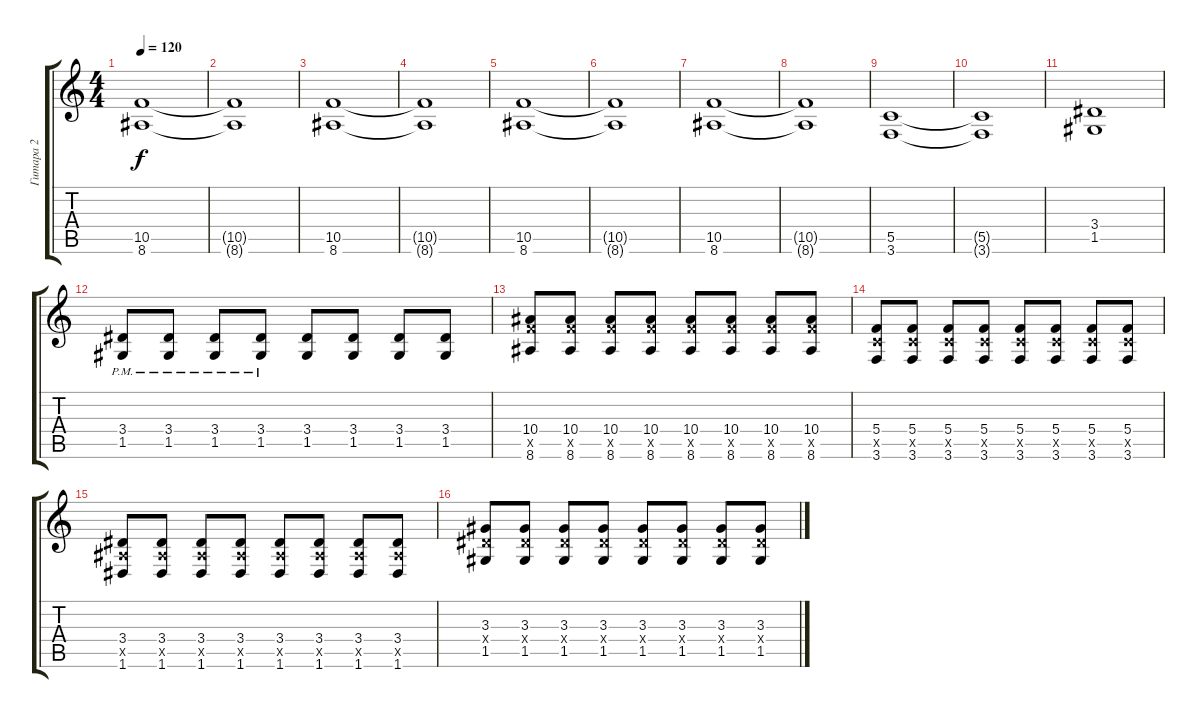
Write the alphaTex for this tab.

\track ("Гитара 2" "Гитара 2") {instrument overdrivenguitar}
\staff {score tabs}
\tuning (D4 A3 F3 C3 G2 D2) {hide}
\ts (4 4)
\tempo 120
\clef g2
\ks c
(10.5 8.6).1{dy f} |
(10.5{t} 8.6{t}).1 |
(10.5 8.6).1 |
(10.5{t} 8.6{t}).1 |
(10.5 8.6).1 |
(10.5{t} 8.6{t}).1 |
(10.5 8.6).1 |
(10.5{t} 8.6{t}).1 |
(5.5 3.6).1 |
(5.5{t} 3.6{t}).1 |
(3.4 1.5).1 |
(3.4{pm} 1.5{pm}).8 (3.4{pm} 1.5{pm}).8 (3.4{pm} 1.5{pm}).8 (3.4{pm} 1.5{pm}).8 (3.4 1.5).8 (3.4 1.5).8 (3.4 1.5).8 (3.4 1.5).8 |
(10.4 10.5{x} 8.6).8 (10.4 10.5{x} 8.6).8 (10.4 10.5{x} 8.6).8 (10.4 10.5{x} 8.6).8 (10.4 10.5{x} 8.6).8 (10.4 10.5{x} 8.6).8 (10.4 10.5{x} 8.6).8 (10.4 10.5{x} 8.6).8 |
(5.4 5.5{x} 3.6).8 (5.4 5.5{x} 3.6).8 (5.4 5.5{x} 3.6).8 (5.4 5.5{x} 3.6).8 (5.4 5.5{x} 3.6).8 (5.4 5.5{x} 3.6).8 (5.4 5.5{x} 3.6).8 (5.4 5.5{x} 3.6).8 |
(3.4 3.5{x} 1.6).8 (3.4 3.5{x} 1.6).8 (3.4 3.5{x} 1.6).8 (3.4 3.5{x} 1.6).8 (3.4 3.5{x} 1.6).8 (3.4 3.5{x} 1.6).8 (3.4 3.5{x} 1.6).8 (3.4 3.5{x} 1.6).8 |
(3.3 3.4{x} 1.5).8 (3.3 3.4{x} 1.5).8 (3.3 3.4{x} 1.5).8 (3.3 3.4{x} 1.5).8 (3.3 3.4{x} 1.5).8 (3.3 3.4{x} 1.5).8 (3.3 3.4{x} 1.5).8 (3.3 3.4{x} 1.5).8
